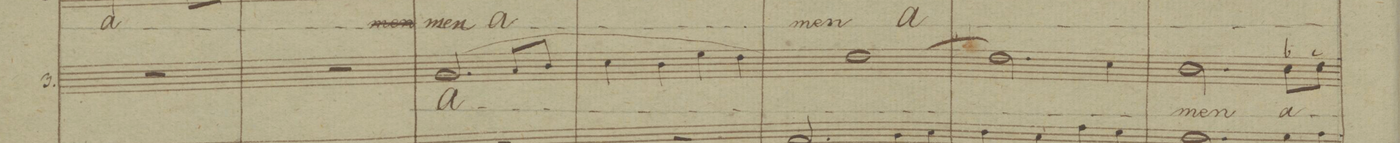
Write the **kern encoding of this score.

**kern	**text	**dynam
*I"Tenore	*	*
*clefC4	*	*
*k[b-]	*	*
*met(c|)	*	*
*M2/2	*	*
1r	.	.
=92	=92	=92
1r	.	.
=93	=93	=93
(2.F/	A-	.
8G/L	.	.
8A/J	.	.
=94	=94	=94
4B-\	.	.
4A\	.	.
4d\	.	.
4c\)	.	.
=95	=95	=95
[1c	.	.
=96	=96	=96
2.c\]	.	.
4B-\	.	.
=97	=97	=97
2.A\	-men	.
8B-\L	a-	.
8c\J	.	.
=98	=98	=98
*-	*-	*-
